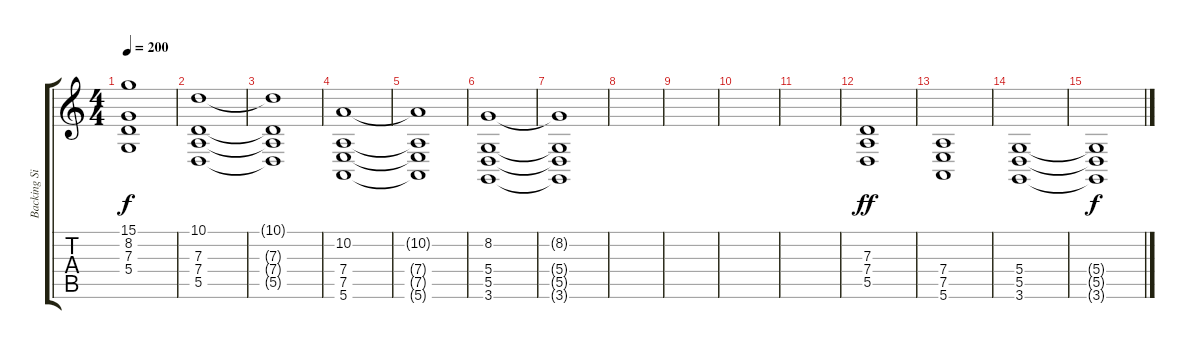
\track ("Backing Singers, herman, sam" "Backing Si") {instrument choiraahs}
\staff {score tabs}
\tuning (E4 B3 G3 D3 A2 E2) {hide}
\ts (4 4)
\tempo 200
\clef g2
\ks c
(15.1{t} 8.2{t} 7.3{t} 5.4{t}).1{dy f} |
(10.1 7.3 7.4 5.5).1 |
(10.1{t} 7.3{t} 7.4{t} 5.5{t}).1 |
(10.2 7.4 7.5 5.6).1 |
(10.2{t} 7.4{t} 7.5{t} 5.6{t}).1 |
(8.2 5.4 5.5 3.6).1 |
(8.2{t} 5.4{t} 5.5{t} 3.6{t}).1 |
|
|
|
|
(7.3 7.4 5.5).1{dy ff} |
(7.4 7.5 5.6).1 |
(5.4 5.5 3.6).1 |
(5.4{t} 5.5{t} 3.6{t}).1{dy f}
